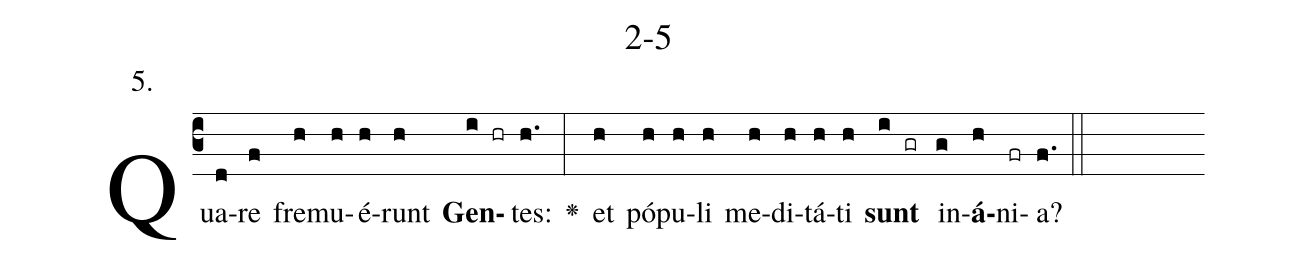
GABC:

name: 2-5;
annotation: 5.;
%%
(c3)Qua(d)re(f) fre(h)mu(h)é(h)runt(h) <b>Gen</b>(i hr)tes:(h.) <v>\greheightstar</v>(:) et(h) pó(h)pu(h)li(h) me(h)di(h)tá(h)ti(h) <b>sunt</b>(i gr) in(g)<b>á</b>(h)ni(fr)a?(f.) (::)


%E(h) u(h) o(i) u(g) a(h) e.(f.) (::)
